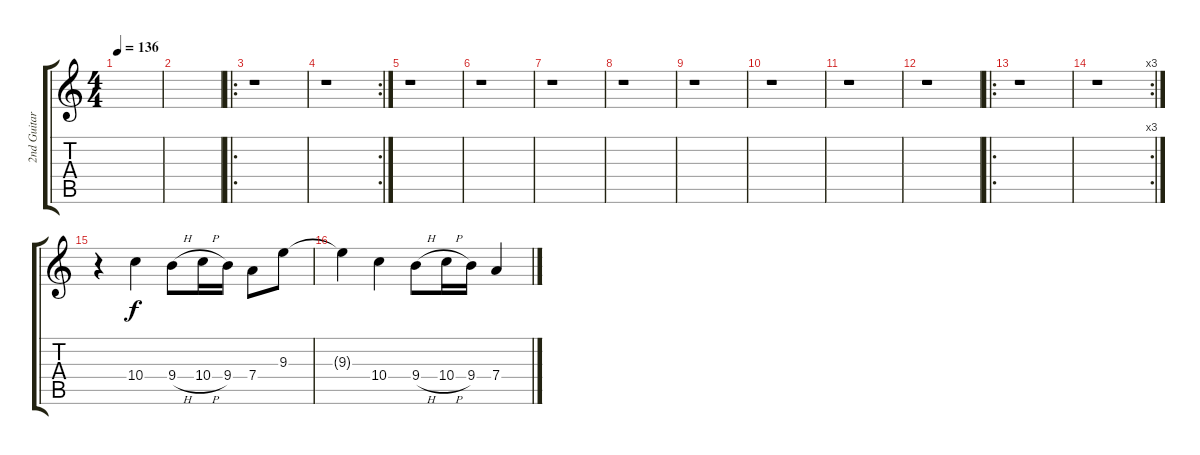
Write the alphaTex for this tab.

\track ("2nd Guitar" "2nd Guitar") {instrument overdrivenguitar}
\staff {score tabs}
\tuning (E4 B3 G3 D3 A2 E2) {hide}
\ts (4 4)
\tempo 136
\clef g2
\ks c
|
|
\ro
r.1 |
\rc 2
r.1 |
r.1 |
r.1 |
r.1 |
r.1 |
r.1 |
r.1 |
r.1 |
r.1 |
\ro
r.1 |
\rc 3
r.1 |
r.4 10.4.4 9.4{h}.8 10.4{h}.16 9.4.16 7.4.8 9.3.8 |
9.3{t}.4 10.4.4 9.4{h}.8 10.4{h}.16 9.4.16 7.4.4
